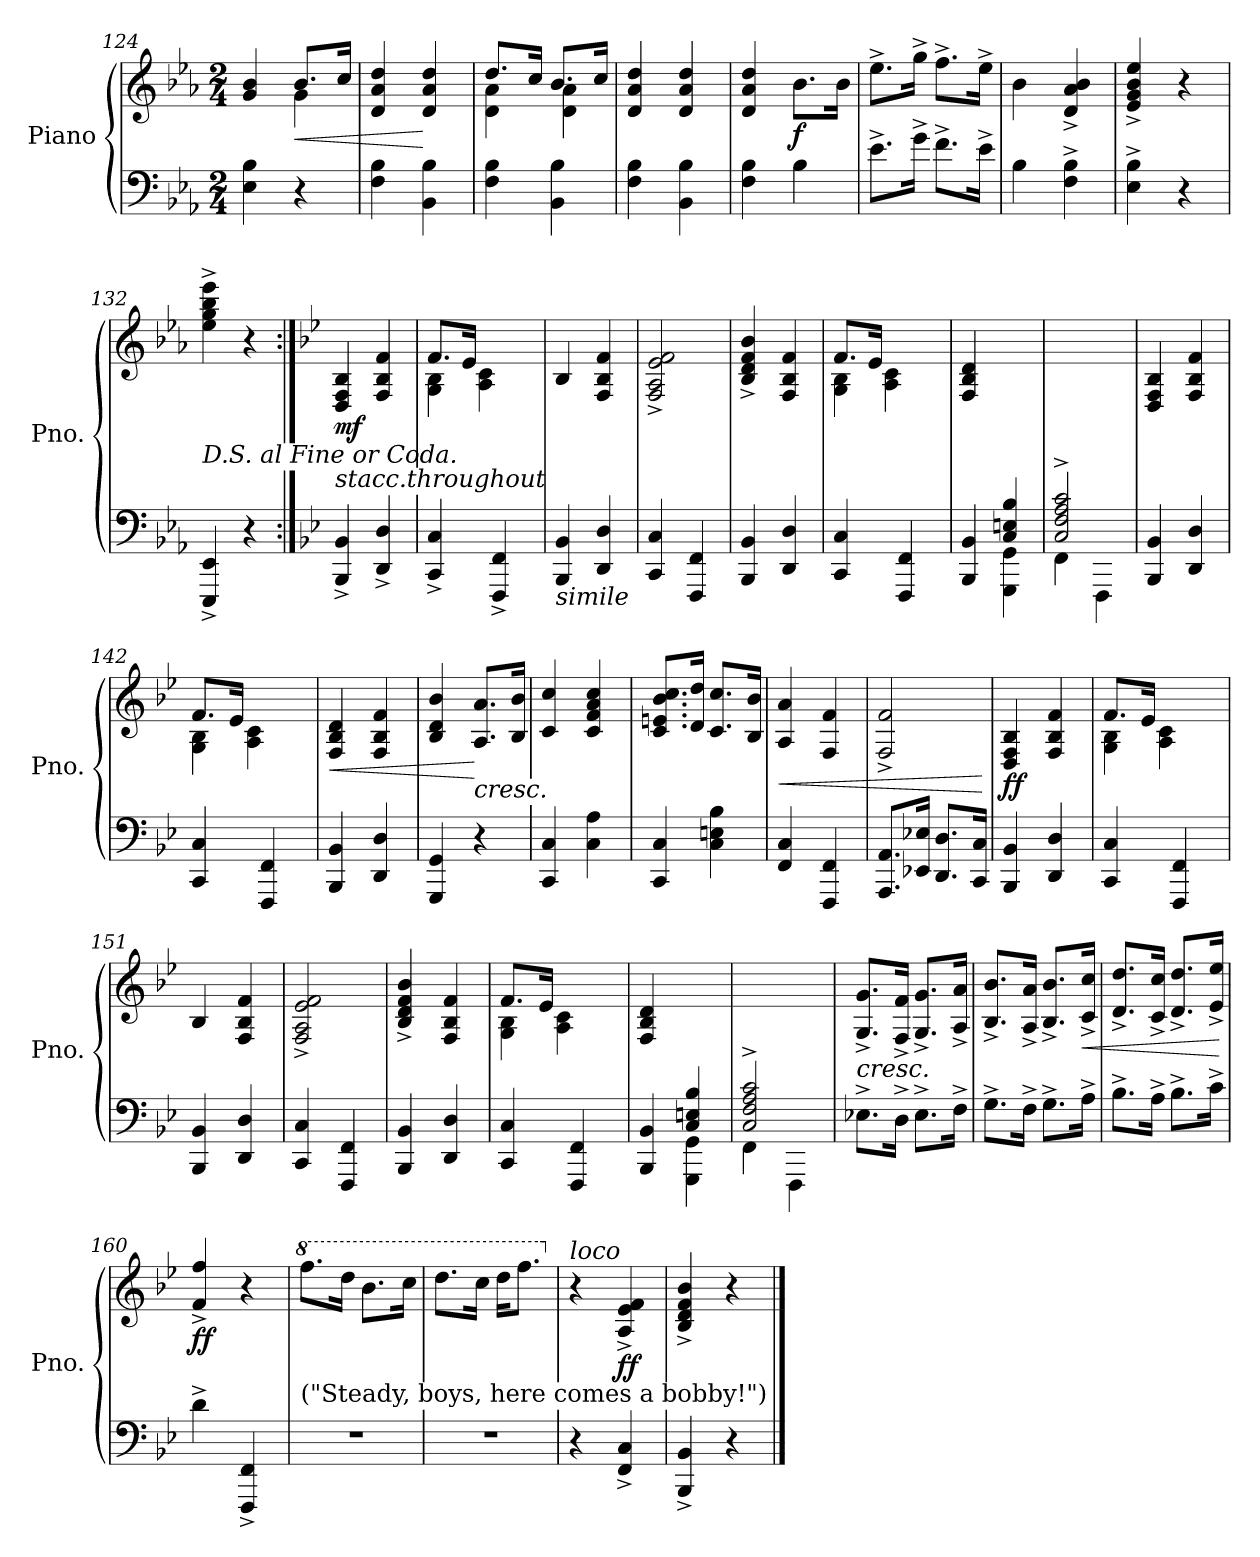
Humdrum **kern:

**kern	**kern	**dynam
*part1	*part1	*part1
*staff2	*staff1	*staff1/2
*I"Piano	*	*
*I'Pno.	*	*
*clefF4	*clefG2	*
*k[b-e-a-]	*k[b-e-a-]	*
*M2/4	*M2/4	*
=124	=124	=124
*	*^	*
4E-\ 4B-\	4g/ 4b-/	4ryy	.
!	!	!	!LO:HP:b
4r	8.b-/L	4g\	<
.	16cc/Jk	.	.
*	*v	*v	*
=125	=125	=125
4F\ 4B-\	4d/ 4a-/ 4dd/	.
4BB-\ 4B-\	4d/ 4a-/ 4dd/	[
=126	=126	=126
*	*^	*
4F\ 4B-\	8.dd/L	4d\ 4a-\	.
.	16cc/Jk	.	.
4BB-\ 4B-\	8.b-/L	4d\ 4a-\	.
.	16cc/Jk	.	.
*	*v	*v	*
!!LO:PB:g=z
=127	=127	=127
4F\ 4B-\	4d/ 4a-/ 4dd/	.
4BB-\ 4B-\	4d/ 4a-/ 4dd/	.
=128	=128	=128
4F\ 4B-\	4d/ 4a-/ 4dd/	.
!	!	!LO:DY:b
4B-\	8.b-\L	f
.	16b-\Jk	.
=129	=129	=129
8.e-^\L	8.ee-^\L	.
16g^\Jk	16gg^\Jk	.
8.f^\L	8.ff^\L	.
16e-^\Jk	16ee-^\Jk	.
=130	=130	=130
4B-\	4b-\	.
4F\^ 4B-\^	4d/^ 4a-/^ 4b-/^	.
=131	=131	=131
4E-\^ 4B-\^	4e-/^ 4g/^ 4b-/^ 4ee-/^	.
4r	4r	.
=132	=132	=132
!	!LO:TX:b:i:t=D.S. al Fine or Coda.	!
4EEE-/^ 4EE-/^	4ee-\^ 4gg\^ 4bb-\^ 4eee-\^	.
4r	4r	.
!!LO:PB:g=z
=133:|!	=133:|!	=133:|!
*k[b-e-]	*k[b-e-]	*
!	!LO:TX:b:i:t=stacc.throughout	!
!	!	!LO:DY:b
4BBB-/^ 4BB-/^	4D/ 4F/ 4B-/	mf
4DD/^ 4D/^	4F/ 4B-/ 4f/	.
=134	=134	=134
*	*^	*
4CC/^ 4C/^	8.f/L	4G\ 4B-\	.
.	16e-/Jk	.	.
4FFF/^ 4FF/^	8.c/Lyy	4A\ 4c\	.
.	16d/Jk	.	.
*	*v	*v	*
=135	=135	=135
!LO:TX:b:i:t=simile	!	!
4BBB-/ 4BB-/	4B-/	.
4DD/ 4D/	4F/ 4B-/ 4f/	.
=136	=136	=136
4CC/ 4C/	2F/^ 2A/^ 2e-/^ 2f/^	.
4FFF/ 4FF/	.	.
=137	=137	=137
4BBB-/ 4BB-/	4B-/^ 4d/^ 4f/^ 4b-/^	.
4DD/ 4D/	4F/ 4B-/ 4f/	.
=138	=138	=138
*	*^	*
4CC/ 4C/	8.f/L	4G\ 4B-\	.
.	16e-/Jk	.	.
4FFF/ 4FF/	8.c/Lyy	4A\ 4c\	.
.	16d/Jk	.	.
*	*v	*v	*
=139	=139	=139
*^	*	*
4BBB-/ 4BB-/	4ryy	4F/ 4B-/ 4d/	.
4C/ 4En/ 4B-/	4GGG\ 4GG\	4ryy	.
!!LO:LB:g=z
=140	=140	=140	=140
2C/^ 2F/^ 2A/^ 2c/^	4FF\	2ryy	.
.	4FFF\	.	.
*v	*v	*	*
=141	=141	=141
4BBB-/ 4BB-/	4D/ 4F/ 4B-/	.
4DD/ 4D/	4F/ 4B-/ 4f/	.
=142	=142	=142
*	*^	*
4CC/ 4C/	8.f/L	4G\ 4B-\	.
.	16e-/Jk	.	.
4FFF/ 4FF/	8.c/Lyy	4A\ 4c\	.
.	16d/Jk	.	.
*	*v	*v	*
=143	=143	=143
!	!	!LO:HP:b
4BBB-/ 4BB-/	4F/ 4B-/ 4d/	<
4DD/ 4D/	4F/ 4B-/ 4f/	.
=144	=144	=144
4GGG/ 4GG/	4B-/ 4d/ 4b-/	.
!	!LO:TX:b:i:t=cresc.	!
4r	8.A/ 8.a/L	[
.	16B-/ 16b-/Jk	.
=145	=145	=145
4CC/ 4C/	4c/ 4cc/	.
4C\ 4A\	4c/ 4f/ 4a/ 4cc/	.
!!LO:LB:g=z
=146	=146	=146
4CC/ 4C/	8.c/ 8.en/ 8.b-/ 8.cc/L	.
.	16d/ 16dd/Jk	.
4C\ 4En\ 4B-\	8.c/ 8.cc/L	.
.	16B-/ 16b-/Jk	.
=147	=147	=147
!	!	!LO:HP:b
4FF/ 4C/	4A/ 4a/	<
4FFF/ 4FF/	4F/ 4f/	.
=148	=148	=148
8.AAA/ 8.AA/L	2F/^ 2f/^	.
16EE-X/ 16E-X/Jk	.	.
8.DD/ 8.D/L	.	.
16CC/ 16C/Jk	.	.
.	.	[
=149	=149	=149
!	!	!LO:DY:b
4BBB-/ 4BB-/	4D/ 4F/ 4B-/	ff
4DD/ 4D/	4F/ 4B-/ 4f/	.
=150	=150	=150
*	*^	*
4CC/ 4C/	8.f/L	4G\ 4B-\	.
.	16e-/Jk	.	.
4FFF/ 4FF/	8.c/Lyy	4A\ 4c\	.
.	16d/Jk	.	.
*	*v	*v	*
=151	=151	=151
4BBB-/ 4BB-/	4B-/	.
4DD/ 4D/	4F/ 4B-/ 4f/	.
=152	=152	=152
4CC/ 4C/	2F/^ 2A/^ 2e-/^ 2f/^	.
4FFF/ 4FF/	.	.
!!LO:LB:g=z
=153	=153	=153
4BBB-/ 4BB-/	4B-/^ 4d/^ 4f/^ 4b-/^	.
4DD/ 4D/	4F/ 4B-/ 4f/	.
=154	=154	=154
*	*^	*
4CC/ 4C/	8.f/L	4G\ 4B-\	.
.	16e-/Jk	.	.
4FFF/ 4FF/	8.c/Lyy	4A\ 4c\	.
.	16d/Jk	.	.
*	*v	*v	*
=155	=155	=155
*^	*	*
4BBB-/ 4BB-/	4ryy	4F/ 4B-/ 4d/	.
4C/ 4En/ 4B-/	4GGG\ 4GG\	4ryy	.
=156	=156	=156	=156
2C/^ 2F/^ 2A/^ 2c/^	4FF\	2ryy	.
.	4FFF\	.	.
=157	=157	=157	=157
!	!	!LO:TX:b:i:t=cresc.	!
*v	*v	*	*
8.E-X^\L	8.G/^ 8.g/^L	.
16D^\Jk	16F/^ 16f/^Jk	.
8.E-^\L	8.G/^ 8.g/^L	.
16F^\Jk	16A/^ 16a/^Jk	.
=158	=158	=158
8.G^\L	8.B-/^ 8.b-/^L	.
16F^\Jk	16A/^ 16a/^Jk	.
8.G^\L	8.B-/^ 8.b-/^L	.
!	!	!LO:HP:b
16A^\Jk	16c/^ 16cc/^Jk	<
!!LO:LB:g=z
=159	=159	=159
8.B-^\L	8.d/^ 8.dd/^L	.
16A^\Jk	16c/^ 16cc/^Jk	.
8.B-^\L	8.d/^ 8.dd/^L	.
16c^\Jk	16e-/^ 16ee-/^Jk	.
.	.	[
=160	=160	=160
!	!	!LO:DY:b
4d^\	4f/^ 4ff/^	ff
4FFF/^ 4FF/^	4r	.
=161	=161	=161
*	*8va	*
!	!LO:TX:b:t=("Steady, boys, here comes a bobby!")	!
2r	8.fff\L	.
.	16ddd\Jk	.
.	8.bb-\L	.
.	16ccc\Jk	.
=162	=162	=162
2r	8.ddd\L	.
.	16ccc\Jk	.
.	16ddd\KL	.
.	8.fff\J	.
=163	=163	=163
*	*X8va	*
!	!LO:TX:a:i:t=loco	!
4r	4r	.
!	!	!LO:DY:b
4FF/^ 4C/^	4A/^ 4e-/^ 4f/^	ff
=164	=164	=164
4BBB-/^ 4BB-/^	4B-/^ 4d/^ 4f/^ 4b-/^	.
4r	4r	.
==	==	==
*-	*-	*-
